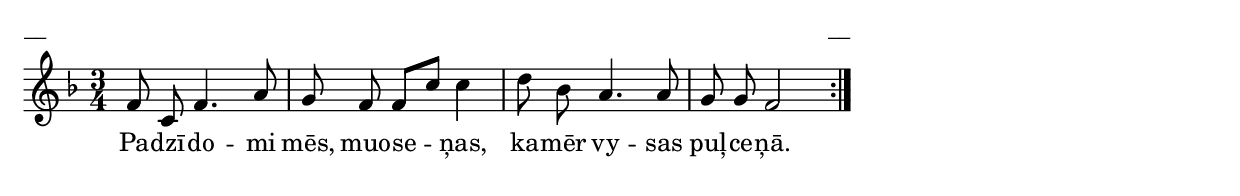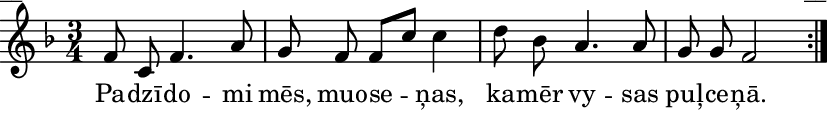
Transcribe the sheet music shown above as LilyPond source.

\version "2.13.18"
#(ly:set-option 'crop #t)

\paper {
line-width = 14\cm
left-margin = 0.4\cm
between-system-padding = 0.1\cm
between-system-space = 0.1\cm
}
% SBTZK, p.6
\layout {
indent = #0
ragged-last = ##f
}


voiceA = \relative c' {
\clef "treble"
\key f \major
\time 3/4
\repeat volta2 {f8 c f4. a8 | g f f [c'] c4 | d8 bes a4. a8 | g8 g f2 }
}

lyricA = \lyricmode {
Pa -- dzī -- do -- mi mēs, muo -- se -- ņas, ka -- mēr vy -- sas puļ -- ce -- ņā.
}


fullScore = <<
%\new ChordNames { \chordsA }
\new Staff {
<<
\new Voice = "voiceA" { \oneVoice \autoBeamOff \voiceA }
\new Lyrics \lyricsto "voiceA"  \lyricA
%\new Voice = "voiceB" { \voiceTwo \autoBeamOff \voiceB }
>>
}
>>



\score {
\fullScore
\header { piece = "__" opus = "__" }
}
\markup { \with-color #(x11-color 'white) \sans \smaller "__" }
\score {
\unfoldRepeats
\fullScore
\midi {
\context { \Staff \remove "Staff_performer" }
\context { \Voice \consists "Staff_performer" }
}
}


